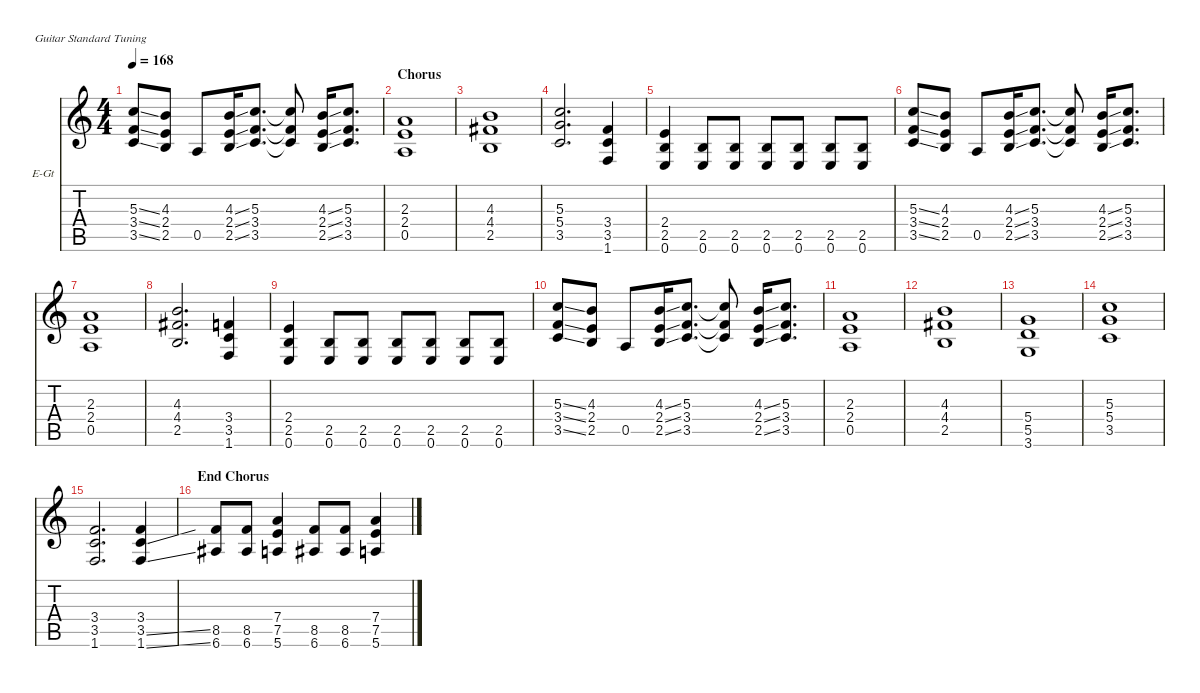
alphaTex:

\hideDynamics
\bracketExtendMode nobrackets
\firstSystemTrackNameOrientation horizontal
\otherSystemsTrackNameOrientation horizontal
\track ("Guitar IV" "E-Gt") {instrument distortionguitar}
\staff {score tabs}
\tuning (E4 B3 G3 D3 A2 E2)
\ts (4 4)
\tempo 168
\clef g2
\ks c
(5.3{ss} 3.4{ss} 3.5{ss}).8{dy f} (4.3 2.4 2.5).8 0.5.8 (4.3{ss} 2.4{ss} 2.5{ss}).16 (5.3 3.4 3.5).8{d} (5.3{t} 3.4{t} 3.5{t}).8 (4.3{ss} 2.4{ss} 2.5{ss}).16 (5.3 3.4 3.5).8{d} |
\section ("" "Chorus")
(2.3 2.4 0.5).1 |
(4.3 4.4{acc #} 2.5).1 |
(5.3 5.4 3.5).2{d} (3.4 3.5 1.6).4 |
(2.4 2.5 0.6).4 (2.5 0.6).8 (2.5 0.6).8 (2.5 0.6).8 (2.5 0.6).8 (2.5 0.6).8 (2.5 0.6).8 |
(5.3{ss} 3.4{ss} 3.5{ss}).8 (4.3 2.4 2.5).8 0.5.8 (4.3{ss} 2.4{ss} 2.5{ss}).16 (5.3 3.4 3.5).8{d} (5.3{t} 3.4{t} 3.5{t}).8 (4.3{ss} 2.4{ss} 2.5{ss}).16 (5.3 3.4 3.5).8{d} |
(2.3 2.4 0.5).1 |
(4.3 4.4{acc #} 2.5).2{d} (3.4 3.5 1.6).4 |
(2.4 2.5 0.6).4 (2.5 0.6).8 (2.5 0.6).8 (2.5 0.6).8 (2.5 0.6).8 (2.5 0.6).8 (2.5 0.6).8 |
(5.3{ss} 3.4{ss} 3.5{ss}).8 (4.3 2.4 2.5).8 0.5.8 (4.3{ss} 2.4{ss} 2.5{ss}).16 (5.3 3.4 3.5).8{d} (5.3{t} 3.4{t} 3.5{t}).8 (4.3{ss} 2.4{ss} 2.5{ss}).16 (5.3 3.4 3.5).8{d} |
(2.3 2.4 0.5).1 |
(4.3 4.4{acc #} 2.5).1 |
(5.4 5.5 3.6).1 |
(5.3 5.4 3.5).1 |
(3.4 3.5 1.6).2{d} (3.4 3.5{ss} 1.6{ss}).4 |
\section ("" "End Chorus")
(8.5 6.6{acc #}).8 (8.5 6.6{acc #}).8 (7.4 7.5 5.6).4 (8.5 6.6{acc #}).8 (8.5 6.6{acc #}).8 (7.4 7.5 5.6).4
